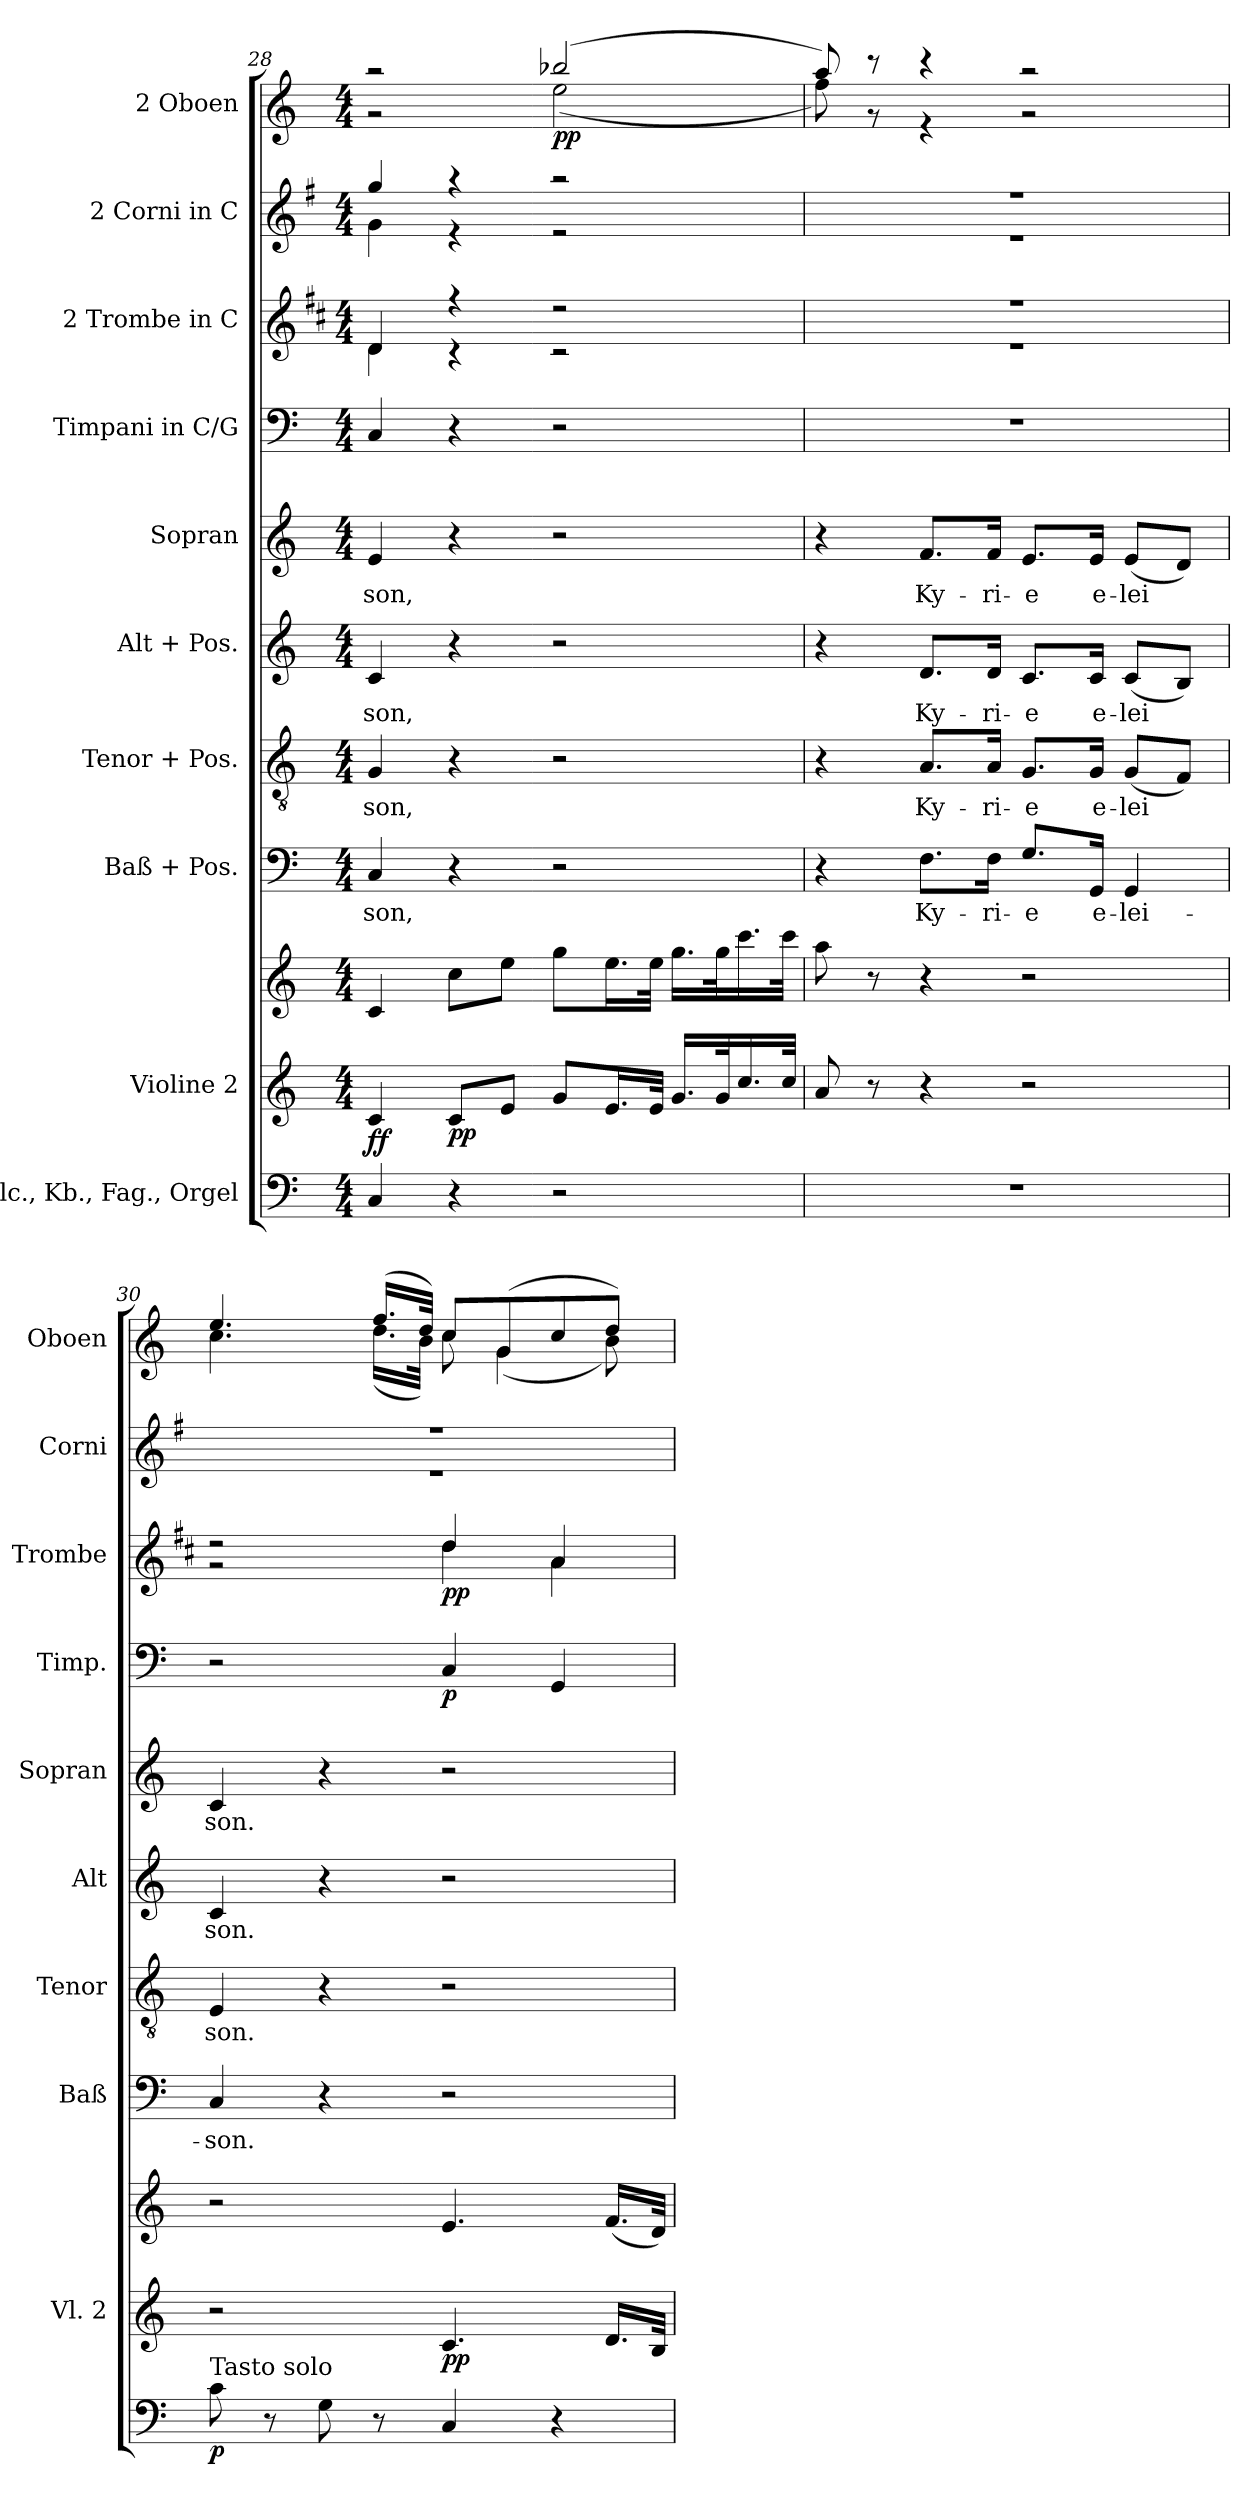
**kern	**dynam	**kern	**kern	**dynam	**kern	**text	**kern	**text	**kern	**text	**kern	**text	**kern	**dynam	**kern	**dynam	**kern	**kern	**dynam
*part10	*part10	*part9	*part9	*part9	*part8	*part8	*part7	*part7	*part6	*part6	*part5	*part5	*part4	*part4	*part3	*part3	*part2	*part1	*part1
*staff11	*staff11	*staff10	*staff9	*staff9/10	*staff8	*staff8	*staff7	*staff7	*staff6	*staff6	*staff5	*staff5	*staff4	*staff4	*staff3	*staff3	*staff2	*staff1	*staff1
*I"Vlc., Kb., Fag., Orgel	*	*I"Violine 2	*	*	*I"Baß + Pos.	*	*I"Tenor + Pos.	*	*I"Alt + Pos.	*	*I"Sopran	*	*I"Timpani in C/G	*	*I"2 Trombe in C	*	*I"2 Corni in C	*I"2 Oboen	*
*	*	*I'Vl. 2	*	*	*I'Baß	*	*I'Tenor	*	*I'Alt	*	*I'Sopran	*	*I'Timp.	*	*I'Trombe	*	*I'Corni	*I'Oboen	*
!!LO:PB:g=z
*clefF4	*	*clefG2	*clefG2	*	*clefF4	*	*clefGv2	*	*clefG2	*	*clefG2	*	*clefF4	*	*clefG2	*	*clefG2	*clefG2	*
*	*	*	*	*	*	*	*	*	*	*	*	*	*ITrd7c12	*	*ITrd1c2	*	*ITrd4c7	*	*
*k[]	*	*k[]	*k[]	*	*k[]	*	*k[]	*	*k[]	*	*k[]	*	*k[]	*	*k[]	*	*k[]	*k[]	*
*M4/4	*	*M4/4	*M4/4	*	*M4/4	*	*M4/4	*	*M4/4	*	*M4/4	*	*M4/4	*	*M4/4	*	*M4/4	*M4/4	*
=28	=28	=28	=28	=28	=28	=28	=28	=28	=28	=28	=28	=28	=28	=28	=28	=28	=28	=28	=28
!	!	!	!	!LO:DY:b=2	!	!LO:LY:b	!	!LO:LY:b	!	!LO:LY:b	!	!LO:LY:b	!	!	!	!	!	!	!
*	*	*	*	*	*	*	*	*	*	*	*	*	*	*	*^	*	*^	*^	*
!	!	!	!	!LO:DY:n=1:b	!	!	!	!	!	!	!	!	!	!	!	!	!	!	!	!	!	!
4C/	.	4c/	4c/	f f	4C/	-son,	4G/	-son,	4c/	-son,	4e/	-son,	4CC/	.	4c/	4c\	.	4cc/	4c\	2r	2r	.
!	!	!	!	!LO:DY:n=2:b=2	!	!	!	!	!	!	!	!	!	!	!	!	!	!	!	!	!	!
!	!	!	!	!LO:DY:n=3:b	!	!	!	!	!	!	!	!	!	!	!	!	!	!	!	!	!	!
4r	.	8c/L	8cc\L	p p	4r	.	4r	.	4r	.	4r	.	4r	.	4r	4r	.	4r	4r	.	.	.
.	.	8e/J	8ee\J	.	.	.	.	.	.	.	.	.	.	.	.	.	.	.	.	.	.	.
!	!	!	!	!	!	!	!	!	!	!	!	!	!	!	!	!	!	!	!	!	!	!LO:DY:b
!	!	!	!	!	!	!	!	!	!	!	!	!	!	!	!	!	!	!	!	!	!	!LO:DY:n=1:b
2r	.	8g/L	8gg\L	.	2r	.	2r	.	2r	.	2r	.	2r	.	2r	2r	.	2r	2r	(>2bb-X/	(<2ee\	p p
.	.	16.e/L	16.ee\L	.	.	.	.	.	.	.	.	.	.	.	.	.	.	.	.	.	.	.
.	.	32e/JJk	32ee\JJk	.	.	.	.	.	.	.	.	.	.	.	.	.	.	.	.	.	.	.
.	.	16.g/LL	16.gg\LL	.	.	.	.	.	.	.	.	.	.	.	.	.	.	.	.	.	.	.
.	.	32g/K	32gg\K	.	.	.	.	.	.	.	.	.	.	.	.	.	.	.	.	.	.	.
.	.	16.cc/	16.ccc\	.	.	.	.	.	.	.	.	.	.	.	.	.	.	.	.	.	.	.
.	.	32cc/JJk	32ccc\JJk	.	.	.	.	.	.	.	.	.	.	.	.	.	.	.	.	.	.	.
=29	=29	=29	=29	=29	=29	=29	=29	=29	=29	=29	=29	=29	=29	=29	=29	=29	=29	=29	=29	=29	=29	=29
1r	.	8a/	8aa\	.	4r	.	4r	.	4r	.	4r	.	1r	.	1r	1r	.	1r	1r	8aa/)	8ff\)	.
.	.	8r	8r	.	.	.	.	.	.	.	.	.	.	.	.	.	.	.	.	8r	8r	.
!	!	!	!	!	!	!LO:LY:b	!	!LO:LY:b	!	!LO:LY:b	!	!LO:LY:b	!	!	!	!	!	!	!	!	!	!
.	.	4r	4r	.	8.F\L	Ky-	8.A/L	Ky-	8.d/L	Ky-	8.f/L	Ky-	.	.	.	.	.	.	.	4r	4r	.
!	!	!	!	!	!	!LO:LY:b	!	!LO:LY:b	!	!LO:LY:b	!	!LO:LY:b	!	!	!	!	!	!	!	!	!	!
.	.	.	.	.	16F\Jk	ri-	16A/Jk	ri-	16d/Jk	ri-	16f/Jk	ri-	.	.	.	.	.	.	.	.	.	.
!	!	!	!	!	!	!LO:LY:b	!	!LO:LY:b	!	!LO:LY:b	!	!LO:LY:b	!	!	!	!	!	!	!	!	!	!
.	.	2r	2r	.	8.G/L	e	8.G/L	e	8.c/L	e	8.e/L	e	.	.	.	.	.	.	.	2r	2r	.
!	!	!	!	!	!	!LO:LY:b	!	!LO:LY:b	!	!LO:LY:b	!	!LO:LY:b	!	!	!	!	!	!	!	!	!	!
.	.	.	.	.	16GG/Jk	e-	16G/Jk	e-	16c/Jk	e-	16e/Jk	e-	.	.	.	.	.	.	.	.	.	.
!	!	!	!	!	!	!LO:LY:b	!	!LO:LY:b	!	!LO:LY:b	!	!LO:LY:b	!	!	!	!	!	!	!	!	!	!
.	.	.	.	.	4GG/	lei-	(<8G/L	lei	(<8c/L	lei	(<8e/L	lei	.	.	.	.	.	.	.	.	.	.
.	.	.	.	.	.	.	8F/J)	.	8B/J)	.	8d/J)	.	.	.	.	.	.	.	.	.	.	.
=30	=30	=30	=30	=30	=30	=30	=30	=30	=30	=30	=30	=30	=30	=30	=30	=30	=30	=30	=30	=30	=30	=30
!LO:TX:a:t=Tasto solo	!	!	!	!	!	!	!	!	!	!	!	!	!	!	!	!	!	!	!	!	!	!
!	!LO:DY:b	!	!	!	!	!LO:LY:b	!	!LO:LY:b	!	!LO:LY:b	!	!LO:LY:b	!	!	!	!	!	!	!	!	!	!
8c\	p	2r	2r	.	4C/	son.	4E/	son.	4c/	son.	4c/	son.	2r	.	2r	2r	.	1r	1r	4.ee/	4.cc\	.
8r	.	.	.	.	.	.	.	.	.	.	.	.	.	.	.	.	.	.	.	.	.	.
8G\	.	.	.	.	4r	.	4r	.	4r	.	4r	.	.	.	.	.	.	.	.	.	.	.
8r	.	.	.	.	.	.	.	.	.	.	.	.	.	.	.	.	.	.	.	(>16.ff/LL	(<16.dd\LL	.
.	.	.	.	.	.	.	.	.	.	.	.	.	.	.	.	.	.	.	.	32dd/JJk)	32b\JJk)	.
!	!	!	!	!LO:DY:b=2	!	!	!	!	!	!	!	!	!	!	!	!	!	!	!	!	!	!
!	!	!	!	!LO:DY:n=1:b	!	!	!	!	!	!	!	!	!	!LO:DY:b	!	!	!LO:DY:b	!	!	!	!	!
!	!	!	!	!	!	!	!	!	!	!	!	!	!	!	!	!	!LO:DY:n=1:b	!	!	!	!	!
4C/	.	4.c/	4.e/	p p	2r	.	2r	.	2r	.	2r	.	4CC/	p	4cc/	4cc\	p p	.	.	8cc/L	8cc\	.
.	.	.	.	.	.	.	.	.	.	.	.	.	.	.	.	.	.	.	.	(>8g/	(<4g\	.
4r	.	.	.	.	.	.	.	.	.	.	.	.	4GGG/	.	4g/	4g\	.	.	.	8cc/	.	.
.	.	16.d/LL	(<16.f/LL	.	.	.	.	.	.	.	.	.	.	.	.	.	.	.	.	8dd/J)	8b\)	.
.	.	32B/JJk	32d/JJk)	.	.	.	.	.	.	.	.	.	.	.	.	.	.	.	.	.	.	.
*	*	*	*	*	*	*	*	*	*	*	*	*	*	*	*v	*v	*	*	*	*v	*v	*
*	*	*	*	*	*	*	*	*	*	*	*	*	*	*	*	*	*v	*v	*	*
=	=	=	=	=	=	=	=	=	=	=	=	=	=	=	=	=	=	=	=
*-	*-	*-	*-	*-	*-	*-	*-	*-	*-	*-	*-	*-	*-	*-	*-	*-	*-	*-	*-
